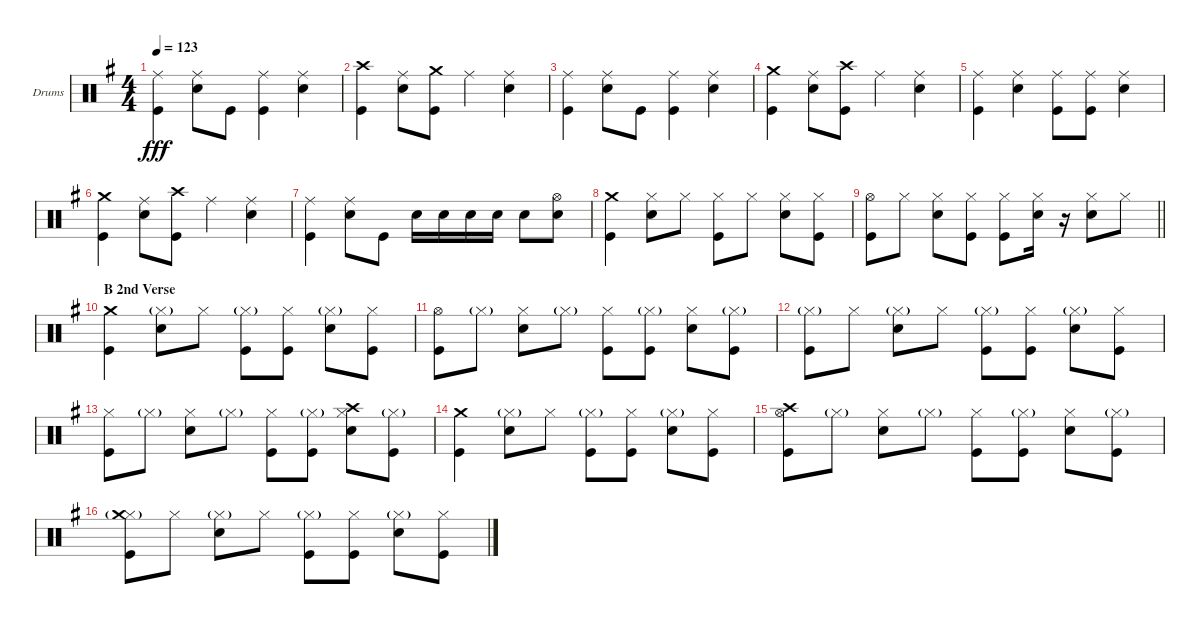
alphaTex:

\bracketExtendMode groupsimilarinstruments
\firstSystemTrackNameOrientation horizontal
\otherSystemsTrackNameOrientation horizontal
\track ("Drumkit" "Drums") {instrument percussion}
\staff {score}
\articulation defaults
\ts (4 4)
\tempo 123
\clef neutral
\ks g
("Ride (middle)" "Kick (hit)").4{dy fff} ("Ride (middle)" "Snare (hit) 2").8 "Kick (hit)".8 ("Ride (middle)" "Kick (hit)").4 ("Ride (middle)" "Snare (hit) 2").4 |
("Kick (hit)" "Crash high (hit)").4 ("Ride (middle)" "Snare (hit) 2").8 ("Crash medium (hit)" "Kick (hit)").8 "Ride (middle)".4 ("Ride (middle)" "Snare (hit) 2").4 |
("Ride (middle)" "Kick (hit)").4 ("Ride (middle)" "Snare (hit) 2").8 "Kick (hit)".8 ("Ride (middle)" "Kick (hit)").4 ("Ride (middle)" "Snare (hit) 2").4 |
("Crash medium (hit)" "Kick (hit)").4 ("Ride (middle)" "Snare (hit) 2").8 ("Kick (hit)" "Crash high (hit)").8 "Ride (middle)".4 ("Ride (middle)" "Snare (hit) 2").4 |
("Ride (middle)" "Kick (hit)").4 ("Ride (middle)" "Snare (hit) 2").4 ("Ride (middle)" "Kick (hit)").8 ("Kick (hit)" "Ride (middle)").8 ("Ride (middle)" "Snare (hit) 2").4 |
("Crash medium (hit)" "Kick (hit)").4 ("Ride (middle)" "Snare (hit) 2").8 ("Kick (hit)" "Crash high (hit)").8 "Ride (middle)".4 ("Ride (middle)" "Snare (hit) 2").4 |
("Ride (middle)" "Kick (hit)").4 ("Ride (middle)" "Snare (hit) 2").8 "Kick (hit)".8 "Snare (hit) 2".16 "Snare (hit) 2".16 "Snare (hit) 2".16 "Snare (hit) 2".16 "Snare (hit) 2".8 ("Hi-Hat (open)" "Snare (hit) 2").8 |
("Crash medium (hit)" "Kick (hit)").4 ("Snare (hit) 2" "Hi-Hat (closed)").8 "Hi-Hat (closed)".8 ("Hi-Hat (closed)" "Kick (hit)").8 "Hi-Hat (closed)".8 ("Snare (hit) 2" "Hi-Hat (closed)").8 ("Hi-Hat (closed)" "Kick (hit)").8 |
\barLineRight lightlight
("Hi-Hat (open)" "Kick (hit)").8 "Hi-Hat (closed)".8 ("Snare (hit) 2" "Hi-Hat (closed)").8 ("Hi-Hat (closed)" "Kick (hit)").8 ("Hi-Hat (closed)" "Kick (hit)").8 ("Snare (hit) 2" "Hi-Hat (closed)").16 r.16 ("Snare (hit) 2" "Hi-Hat (closed)").8 "Hi-Hat (closed)".8 |
\section ("" "B 2nd Verse")
("Crash medium (hit)" "Kick (hit)").4 ("Snare (hit) 2" "Hi-Hat (closed)"{g}).8 "Hi-Hat (closed)".8 ("Hi-Hat (closed)"{g} "Kick (hit)").8 ("Hi-Hat (closed)" "Kick (hit)").8 ("Snare (hit) 2" "Hi-Hat (closed)"{g}).8 ("Hi-Hat (closed)" "Kick (hit)").8 |
("Hi-Hat (open)" "Kick (hit)").8 "Hi-Hat (closed)"{g}.8 ("Snare (hit) 2" "Hi-Hat (closed)").8 "Hi-Hat (closed)"{g}.8 ("Hi-Hat (closed)" "Kick (hit)").8 ("Hi-Hat (closed)"{g} "Kick (hit)").8 ("Snare (hit) 2" "Hi-Hat (closed)").8 ("Hi-Hat (closed)"{g} "Kick (hit)").8 |
("Hi-Hat (closed)"{g} "Kick (hit)").8 "Hi-Hat (closed)".8 ("Snare (hit) 2" "Hi-Hat (closed)"{g}).8 "Hi-Hat (closed)".8 ("Hi-Hat (closed)"{g} "Kick (hit)").8 ("Hi-Hat (closed)" "Kick (hit)").8 ("Snare (hit) 2" "Hi-Hat (closed)"{g}).8 ("Hi-Hat (closed)" "Kick (hit)").8 |
("Hi-Hat (closed)" "Kick (hit)").8 "Hi-Hat (closed)"{g}.8 ("Snare (hit) 2" "Hi-Hat (closed)").8 "Hi-Hat (closed)"{g}.8 ("Hi-Hat (closed)" "Kick (hit)").8 ("Hi-Hat (closed)"{g} "Kick (hit)").8 ("Snare (hit) 2" "Hi-Hat (closed)" "Crash high (hit)").8 ("Hi-Hat (closed)"{g} "Kick (hit)").8 |
("Crash medium (hit)" "Kick (hit)").4 ("Snare (hit) 2" "Hi-Hat (closed)"{g}).8 "Hi-Hat (closed)".8 ("Hi-Hat (closed)"{g} "Kick (hit)").8 ("Hi-Hat (closed)" "Kick (hit)").8 ("Snare (hit) 2" "Hi-Hat (closed)"{g}).8 ("Hi-Hat (closed)" "Kick (hit)").8 |
("Hi-Hat (open)" "Kick (hit)" "Crash high (hit)").8 "Hi-Hat (closed)"{g}.8 ("Snare (hit) 2" "Hi-Hat (closed)").8 "Hi-Hat (closed)"{g}.8 ("Hi-Hat (closed)" "Kick (hit)").8 ("Hi-Hat (closed)"{g} "Kick (hit)").8 ("Snare (hit) 2" "Hi-Hat (closed)").8 ("Hi-Hat (closed)"{g} "Kick (hit)").8 |
("Hi-Hat (closed)"{g} "Kick (hit)" "Crash medium (hit)").8 "Hi-Hat (closed)".8 ("Snare (hit) 2" "Hi-Hat (closed)"{g}).8 "Hi-Hat (closed)".8 ("Hi-Hat (closed)"{g} "Kick (hit)").8 ("Hi-Hat (closed)" "Kick (hit)").8 ("Snare (hit) 2" "Hi-Hat (closed)"{g}).8 ("Hi-Hat (closed)" "Kick (hit)").8
